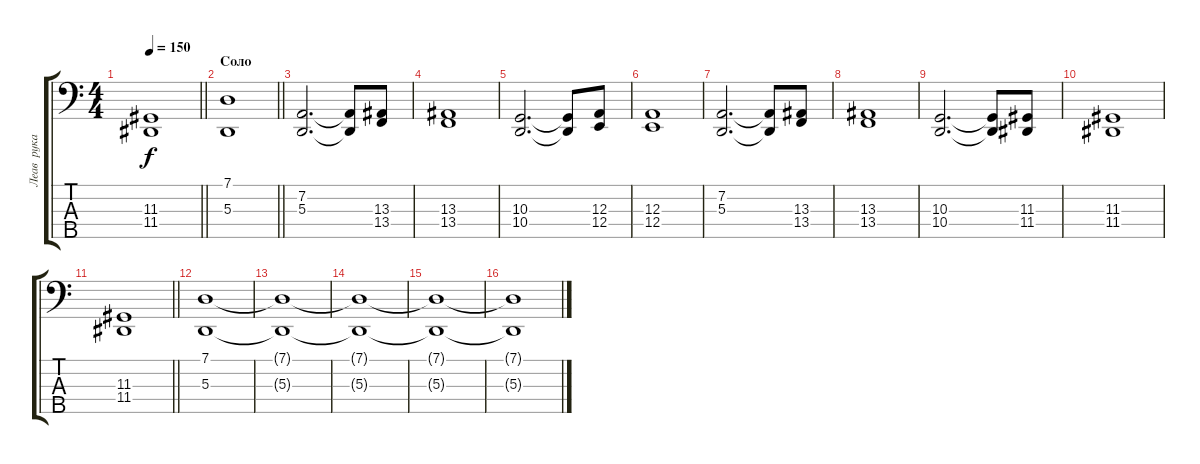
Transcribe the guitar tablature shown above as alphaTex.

\track ("Леав  рука" "Леав  рука") {instrument stringensemble1}
\staff {score tabs}
\tuning (G2 D2 A1 E1 B0) {hide}
\ts (4 4)
\tempo 150
\clef f4
\barLineRight lightlight
\ks c
(11.3 11.4).1{dy f} |
\section ("" "Соло")
\barLineRight lightlight
(7.1 5.3).1 |
(7.2 5.3).2{d} (7.2{t} 5.3{t}).8 (13.3 13.4).8 |
(13.3 13.4).1 |
(10.3 10.4).2{d} (10.3{t} 10.4{t}).8 (12.3 12.4).8 |
(12.3 12.4).1 |
(7.2 5.3).2{d} (7.2{t} 5.3{t}).8 (13.3 13.4).8 |
(13.3 13.4).1 |
(10.3 10.4).2{d} (10.3{t} 10.4{t}).8 (11.3 11.4).8 |
(11.3 11.4).1 |
\barLineRight lightlight
(11.3 11.4).1 |
(7.1 5.3).1 |
(7.1{t} 5.3{t}).1 |
(7.1{t} 5.3{t}).1 |
(7.1{t} 5.3{t}).1 |
(7.1{t} 5.3{t}).1
